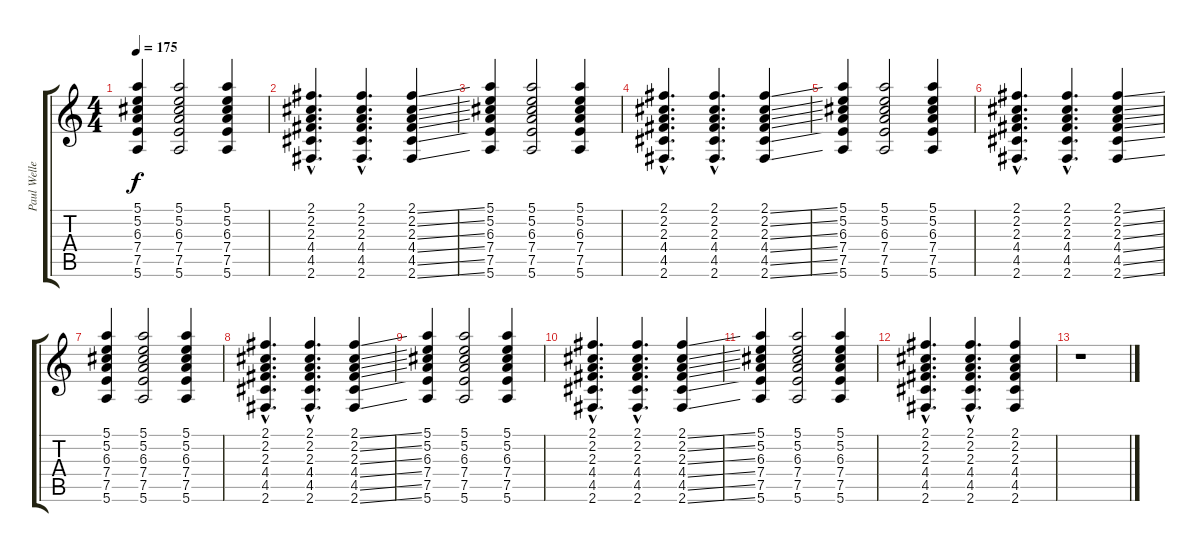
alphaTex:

\track ("Paul Weller guitar2" "Paul Welle") {instrument distortionguitar}
\staff {score tabs}
\tuning (E4 B3 G3 D3 A2 E2) {hide}
\ts (4 4)
\tempo 175
\clef g2
\ks c
(5.1 5.2 6.3 7.4 7.5 5.6).4{dy f} (5.1 5.2 6.3 7.4 7.5 5.6).2 (5.1 5.2 6.3 7.4 7.5 5.6).4 |
(2.1{hac} 2.2{hac} 2.3{hac} 4.4{hac} 4.5{hac} 2.6{hac}).4{d} (2.1{hac} 2.2{hac} 2.3{hac} 4.4{hac} 4.5{hac} 2.6{hac}).4{d} (2.1{ss} 2.2{ss} 2.3{ss} 4.4{ss} 4.5{ss} 2.6{ss}).4 |
(5.1 5.2 6.3 7.4 7.5 5.6).4 (5.1 5.2 6.3 7.4 7.5 5.6).2 (5.1 5.2 6.3 7.4 7.5 5.6).4 |
(2.1{hac} 2.2{hac} 2.3{hac} 4.4{hac} 4.5{hac} 2.6{hac}).4{d} (2.1{hac} 2.2{hac} 2.3{hac} 4.4{hac} 4.5{hac} 2.6{hac}).4{d volume 8} (2.1{ss} 2.2{ss} 2.3{ss} 4.4{ss} 4.5{ss} 2.6{ss}).4 |
(5.1 5.2 6.3 7.4 7.5 5.6).4 (5.1 5.2 6.3 7.4 7.5 5.6).2 (5.1 5.2 6.3 7.4 7.5 5.6).4{volume 6} |
(2.1{hac} 2.2{hac} 2.3{hac} 4.4{hac} 4.5{hac} 2.6{hac}).4{d} (2.1{hac} 2.2{hac} 2.3{hac} 4.4{hac} 4.5{hac} 2.6{hac}).4{d} (2.1{ss} 2.2{ss} 2.3{ss} 4.4{ss} 4.5{ss} 2.6{ss}).4 |
(5.1 5.2 6.3 7.4 7.5 5.6).4 (5.1 5.2 6.3 7.4 7.5 5.6).2{volume 4} (5.1 5.2 6.3 7.4 7.5 5.6).4 |
(2.1{hac} 2.2{hac} 2.3{hac} 4.4{hac} 4.5{hac} 2.6{hac}).4{d} (2.1{hac} 2.2{hac} 2.3{hac} 4.4{hac} 4.5{hac} 2.6{hac}).4{d} (2.1{ss} 2.2{ss} 2.3{ss} 4.4{ss} 4.5{ss} 2.6{ss}).4 |
(5.1 5.2 6.3 7.4 7.5 5.6).4 (5.1 5.2 6.3 7.4 7.5 5.6).2{volume 3} (5.1 5.2 6.3 7.4 7.5 5.6).4 |
(2.1{hac} 2.2{hac} 2.3{hac} 4.4{hac} 4.5{hac} 2.6{hac}).4{d} (2.1{hac} 2.2{hac} 2.3{hac} 4.4{hac} 4.5{hac} 2.6{hac}).4{d} (2.1{ss} 2.2{ss} 2.3{ss} 4.4{ss} 4.5{ss} 2.6{ss}).4{volume 2} |
(5.1 5.2 6.3 7.4 7.5 5.6).4 (5.1 5.2 6.3 7.4 7.5 5.6).2 (5.1 5.2 6.3 7.4 7.5 5.6).4{volume 1} |
(2.1{hac} 2.2{hac} 2.3{hac} 4.4{hac} 4.5{hac} 2.6{hac}).4{d} (2.1{hac} 2.2{hac} 2.3{hac} 4.4{hac} 4.5{hac} 2.6{hac}).4{d} (2.1 2.2 2.3 4.4 4.5 2.6).4 |
r.1
